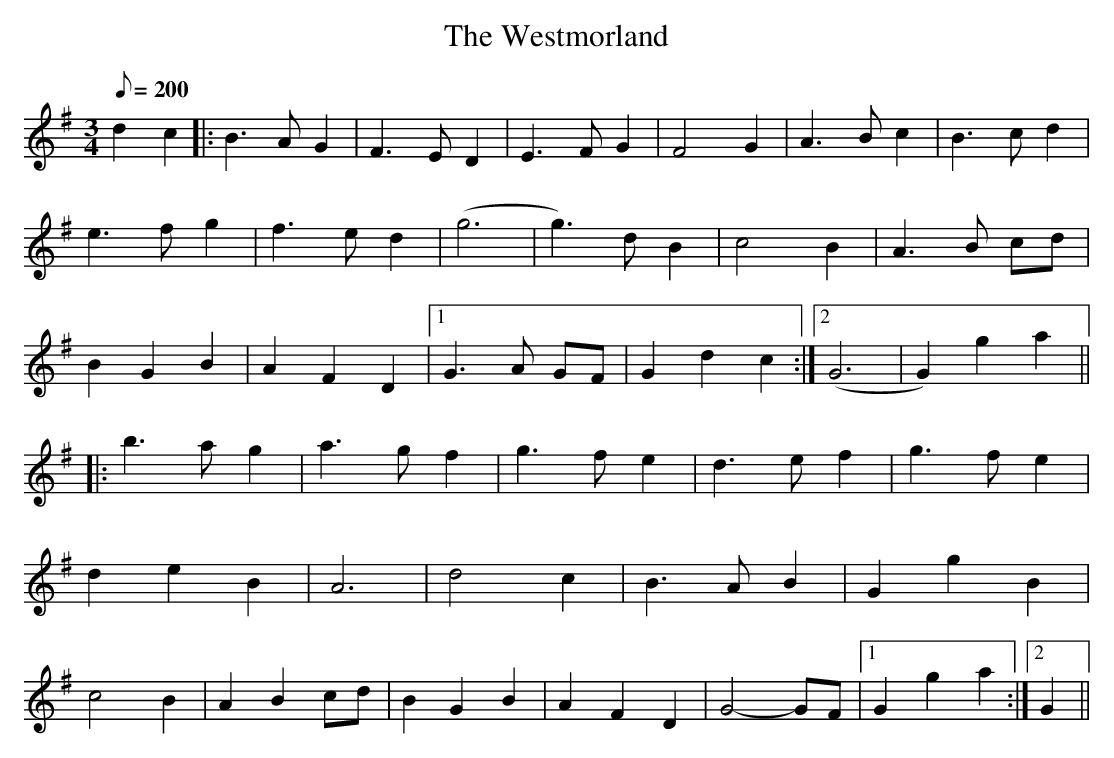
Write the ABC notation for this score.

X:1
T:Westmorland, The
M:3/4
L:1/8
Q:200
K:Gmaj
d2 c2|: B3 A G2| F3 E D2| E3 F G2| F4 G2 |A3 B c2| B3 c d2|
e3 f g2| f3 e d2|(g6|g3) d B2| c4 B2| A3 B cd|
B2 G2 B2| A2 F2 D2 |1 G3 A GF|G2 d2 c2:|2 (G6|G2) g2 a2||
|: b3 a g2| a3 g f2| g3 f e2| d3 e f2|g3 f e2 |
d2 e2 B2| A6|d4 c2| B3 A B2| G2 g2 B2 |
c4 B2 |A2 B2 cd| B2 G2 B2| A2 F2 D2| G4-GF|1 G2 g2 a2:|2 G2 ||
